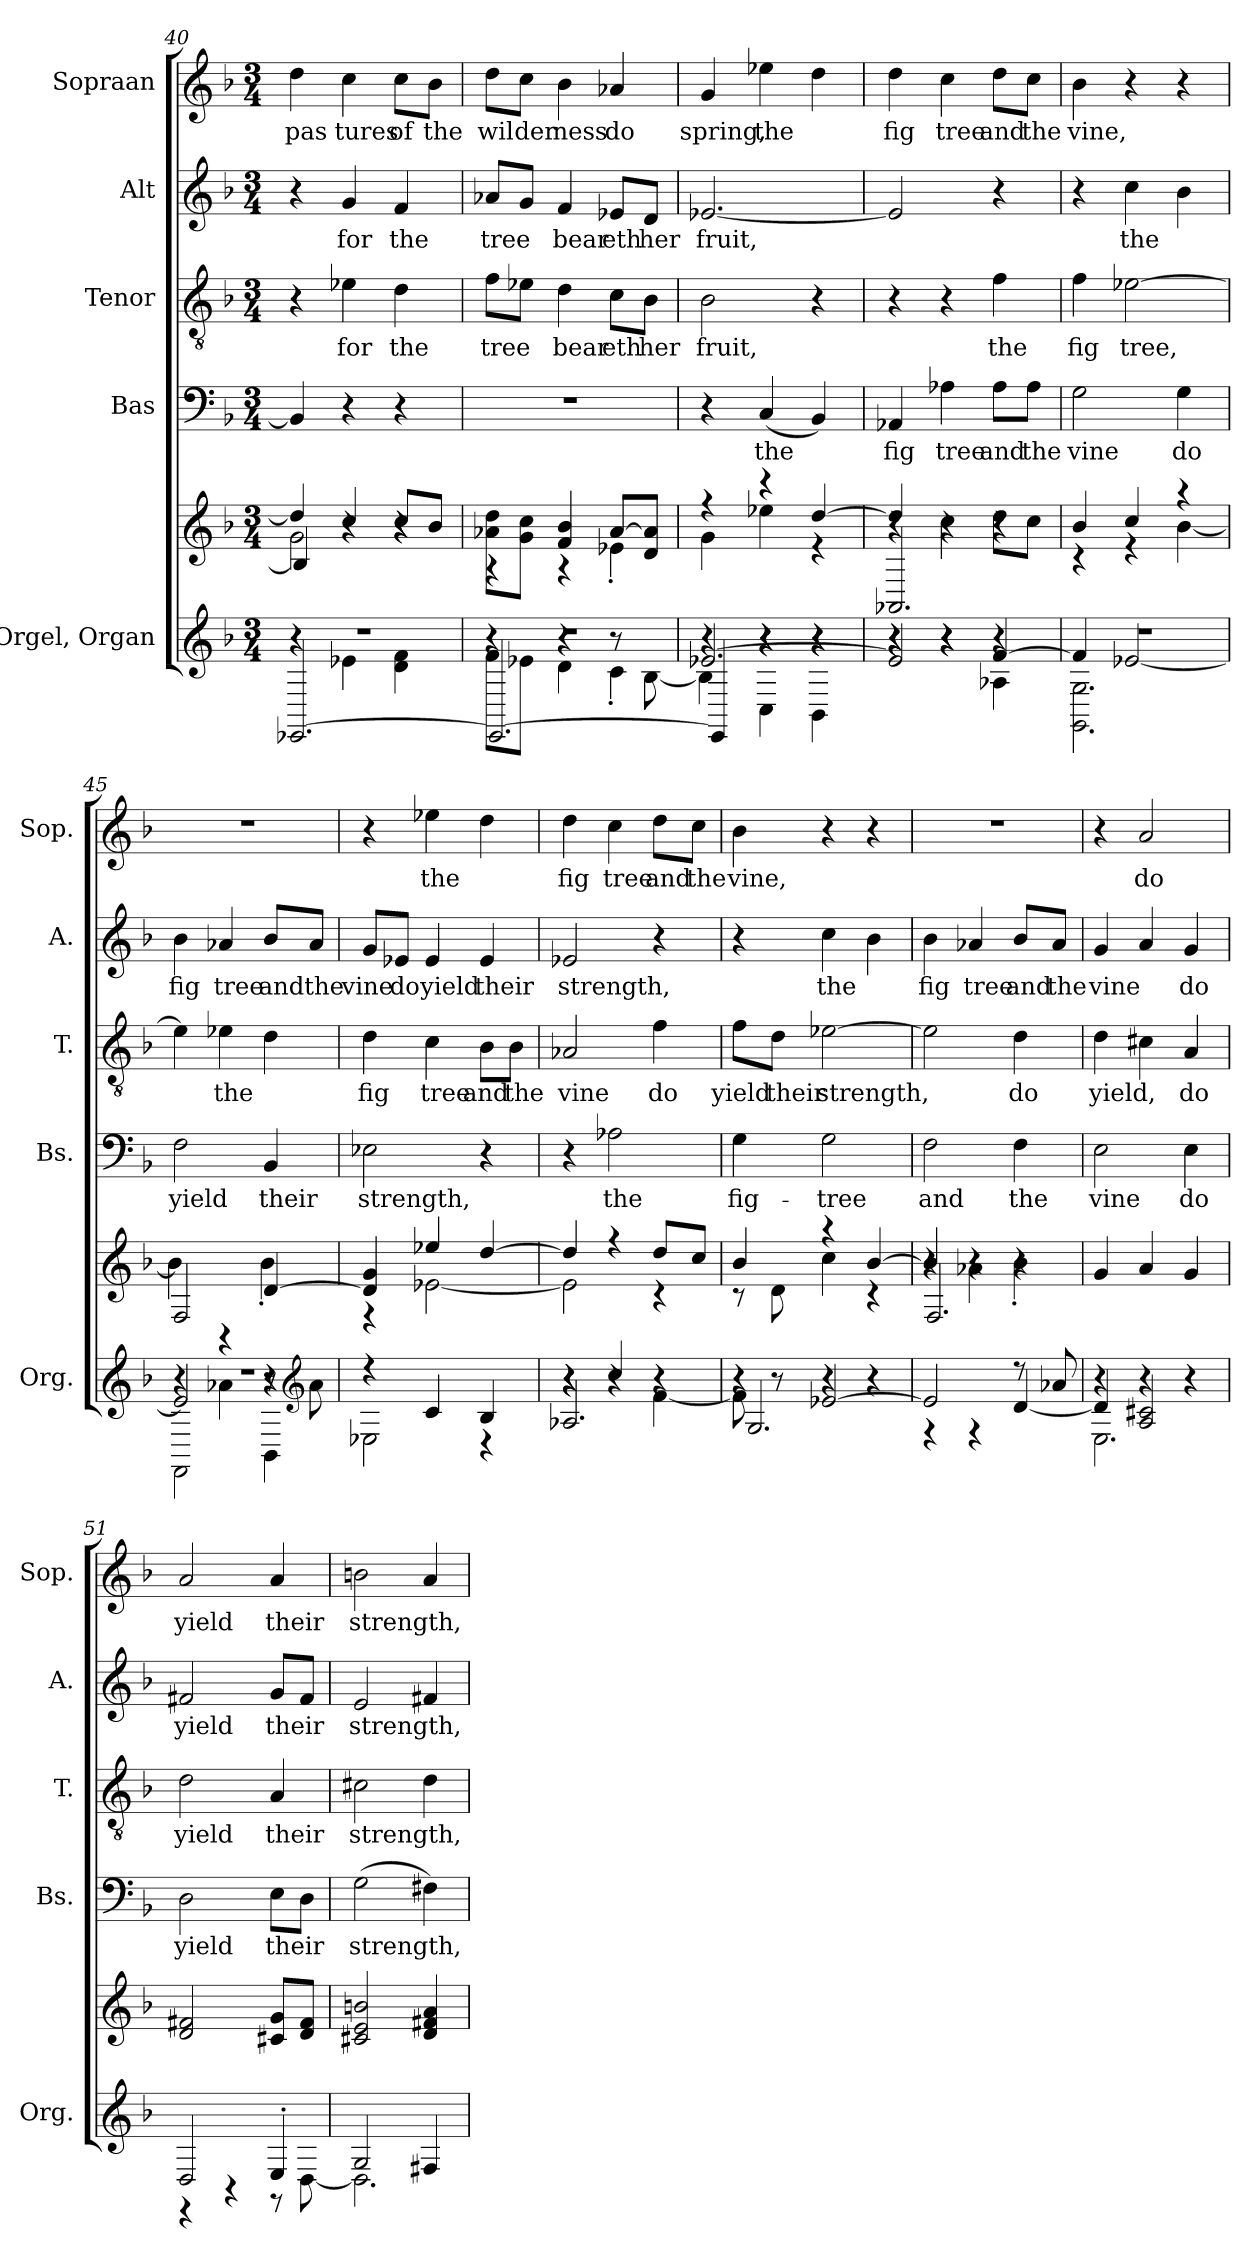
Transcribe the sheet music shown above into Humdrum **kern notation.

**kern	**kern	**kern	**text	**kern	**text	**kern	**text	**kern	**text
*part5	*part5	*part4	*part4	*part3	*part3	*part2	*part2	*part1	*part1
*staff6	*staff5	*staff4	*staff4	*staff3	*staff3	*staff2	*staff2	*staff1	*staff1
*I"Orgel, Organ	*	*I"Bas	*	*I"Tenor	*	*I"Alt	*	*I"Sopraan	*
*I'Org.	*	*I'Bs.	*	*I'T.	*	*I'A.	*	*I'Sop.	*
*clefG2	*clefG2	*clefF4	*	*clefGv2	*	*clefG2	*	*clefG2	*
*k[b-]	*k[b-]	*k[b-]	*	*k[b-]	*	*k[b-]	*	*k[b-]	*
*M3/4	*M3/4	*M3/4	*	*M3/4	*	*M3/4	*	*M3/4	*
=40	=40	=40	=40	=40	=40	=40	=40	=40	=40
*^	*^	*	*	*	*	*	*	*	*
*	*^	*	*^	*	*	*	*	*	*	*	*
!	!	!	!	!	!	!	!	!	!	!	!	!	!LO:LY:b
2.r	4r	[2.EE-X/	4dd/]	2g\	4B-/]	4BB-/]	.	4r	.	4r	.	4dd\	pas
!	!	!	!	!	!	!	!	!	!LO:LY:b	!	!LO:LY:b	!	!LO:LY:b
.	4e-X\	.	4cc/	.	4r	4r	.	4e-X\	for	4g/	for	4cc\	tures
!	!	!	!	!	!	!	!	!	!LO:LY:b	!	!LO:LY:b	!	!LO:LY:b
.	4d\ 4f\	.	8cc/L	4r	4r	4r	.	4d\	the	4f/	the	8cc\L	of
!	!	!	!	!	!	!	!	!	!	!	!	!	!LO:LY:b
.	.	.	8b-/J	.	.	.	.	.	.	.	.	8b-\J	the
*	*	*	*	*v	*v	*	*	*	*	*	*	*	*
=41	=41	=41	=41	=41	=41	=41	=41	=41	=41	=41	=41	=41
*	*	*^	*	*	*	*	*	*	*	*	*	*
!	!	!	!	!	!	!	!	!	!LO:LY:b	!	!LO:LY:b	!	!LO:LY:b
2.r	8f\L	2.EE-/_	4r	8a-X\ 8dd\L	4r	2.r	.	8f\L	tree	8a-X/L	tree	8dd\L	wil
!	!	!	!	!	!	!	!	!	!	!	!	!	!LO:LY:b
.	8e-X\J	.	.	8g\ 8cc\J	.	.	.	8e-X\J	.	8g/J	.	8cc\J	der
!	!	!	!	!	!	!	!	!	!LO:LY:b	!	!LO:LY:b	!	!LO:LY:b
.	4d\	.	4r	4f/ 4b-/	4r	.	.	4d\	bear	4f/	bear	4b-\	ness
!	!	!	!	!	!	!	!	!	!LO:LY:b	!	!LO:LY:b	!	!LO:LY:b
.	4c'\	.	8r	[8a-/L	4e-X'\	.	.	8c\L	eth	8e-X/L	eth	4a-X/	do
!	!	!	!	!	!	!	!	!	!LO:LY:b	!	!LO:LY:b	!	!
.	.	.	[8B-\	8d/ 8a-]/J	.	.	.	8B-\J	her	8d/J	her	.	.
!!LO:PB:g=z
=42	=42	=42	=42	=42	=42	=42	=42	=42	=42	=42	=42	=42	=42
!	!	!	!	!	!	!	!	!	!LO:LY:b	!	!LO:LY:b	!	!LO:LY:b
[2.e-X/	4r	4EE-/]	4B-\]	4r	4g\	4r	.	2B-\	fruit,	[2.e-X/	fruit,	4g/	spring,
!	!	!	!	!	!	!	!LO:LY:b	!	!	!	!	!	!LO:LY:b
.	4C\	4r	4r	4r	4ee-X\	(<4C/	the	.	.	.	.	4ee-X\	the
.	4BB-\	4r	4r	[4dd/	4r	4BB-/)	.	4r	.	.	.	4dd\	.
=43	=43	=43	=43	=43	=43	=43	=43	=43	=43	=43	=43	=43	=43
*	*	*	*	*	*^	*	*	*	*	*	*	*	*
!	!	!	!	!	!	!	!	!LO:LY:b	!	!	!	!	!	!LO:LY:b
*	*	*v	*v	*	*	*	*	*	*	*	*	*	*	*
2e-/]	4r	4r	4dd/]	4r	2.AA-X/	4AA-Xi/	fig	4r	.	2e-/]	.	4dd\	fig
!	!	!	!	!	!	!	!LO:LY:b	!	!	!	!	!	!LO:LY:b
.	4r	4r	4r	4cc\	.	4A-X\	tree	4r	.	.	.	4cc\	tree
!	!	!	!	!	!	!	!LO:LY:b	!	!LO:LY:b	!	!	!	!LO:LY:b
4r	4A-X\	[4f/	4r	8dd\L	.	8A-\L	and	4f\	the	4r	.	8dd\L	and
!	!	!	!	!	!	!	!LO:LY:b	!	!	!	!	!	!LO:LY:b
.	.	.	.	8cc\J	.	8A-\J	the	.	.	.	.	8cc\J	the
*	*	*	*	*v	*v	*	*	*	*	*	*	*	*
=44	=44	=44	=44	=44	=44	=44	=44	=44	=44	=44	=44	=44
!	!	!	!	!	!	!LO:LY:b	!	!LO:LY:b	!	!	!	!LO:LY:b
2.r	4f/]	2.GG\ 2.G\	4b-/	4r	2G\	vine	4f\	fig	4r	.	4b-\	vine,
!	!	!	!	!	!	!	!	!LO:LY:b	!	!LO:LY:b	!	!
.	[2e-X/	.	4cc/	4r	.	.	[2e-X\	tree,	4cc\	the	4r	.
!	!	!	!	!	!	!LO:LY:b	!	!	!	!	!	!
.	.	.	4r	[4b-\	4G\	do	.	.	4b-\	.	4r	.
=45	=45	=45	=45	=45	=45	=45	=45	=45	=45	=45	=45	=45
*	*	*^	*	*	*	*	*	*	*	*	*	*
!	!	!	!	!	!	!	!LO:LY:b	!	!	!	!LO:LY:b	!	!
2.r	4r	2e-/]	2FF\	2F/	4b-\]	2F\	yield	4e-\]	.	4b-\	fig	2.r	.
!	!	!	!	!	!	!	!	!	!LO:LY:b	!	!LO:LY:b	!	!
.	4a-X\	.	.	.	4r	.	.	4e-X\	the	4a-X/	tree	.	.
!	!	!	!	!	!	!	!LO:LY:b	!	!	!	!LO:LY:b	!	!
.	8r	4r	4BB-\	[4d/	4b-'\	4BB-/	their	4d\	.	8b-/L	and	.	.
*clefG2	*	*	*	*	*	*	*	*	*	*	*	*	*
!	!	!	!	!	!	!	!	!	!	!	!LO:LY:b	!	!
.	8a-\	.	.	.	.	.	.	.	.	8a-/J	the	.	.
*	*v	*v	*v	*	*	*	*	*	*	*	*	*	*
=46	=46	=46	=46	=46	=46	=46	=46	=46	=46	=46	=46
!	!	!	!	!	!LO:LY:b	!	!LO:LY:b	!	!LO:LY:b	!	!
4r	2E-X\	4d/] 4g/	4r	2E-X\	strength,	4d\	fig	8g/L	vine	4r	.
!	!	!	!	!	!	!	!	!	!LO:LY:b	!	!
.	.	.	.	.	.	.	.	8e-X/J	do	.	.
!	!	!	!	!	!	!	!LO:LY:b	!	!LO:LY:b	!	!LO:LY:b
4c/	.	4ee-X/	[2e-X\	.	.	4c\	tree	4e-/	yield	4ee-X\	the
!	!	!	!	!	!	!	!LO:LY:b	!	!LO:LY:b	!	!
4B-/	4r	[4dd/	.	4r	.	8B-\L	and	4e-/	their	4dd\	.
!	!	!	!	!	!	!	!LO:LY:b	!	!	!	!
.	.	.	.	.	.	8B-\J	the	.	.	.	.
!!LO:LB:g=z
=47	=47	=47	=47	=47	=47	=47	=47	=47	=47	=47	=47
*	*^	*	*	*	*	*	*	*	*	*	*
!	!	!	!	!	!	!	!	!LO:LY:b	!	!LO:LY:b	!	!LO:LY:b
4r	4r	2.A-X/	4dd/]	2e-\]	4r	.	2A-X/	vine	2e-X/	strength,	4dd\	fig
!	!	!	!	!	!	!LO:LY:b	!	!	!	!	!	!LO:LY:b
4cc/	4r	.	4r	.	2A-X\	the	.	.	.	.	4cc\	tree
!	!	!	!	!	!	!	!	!LO:LY:b	!	!	!	!LO:LY:b
4r	[4f\	.	8dd/L	4r	.	.	4f\	do	4r	.	8dd\L	and
!	!	!	!	!	!	!	!	!	!	!	!	!LO:LY:b
.	.	.	8cc/J	.	.	.	.	.	.	.	8cc\J	the
=48	=48	=48	=48	=48	=48	=48	=48	=48	=48	=48	=48	=48
!	!	!	!	!	!	!LO:LY:b	!	!LO:LY:b	!	!	!	!LO:LY:b
4r	8f\]	2.G/	4b-/	8r	4G\	fig-	8f\L	yield	4r	.	4b-\	vine,
!	!	!	!	!	!	!	!	!LO:LY:b	!	!	!	!
.	8r	.	.	8d\	.	.	8d\J	their	.	.	.	.
!	!	!	!	!	!	!LO:LY:b	!	!LO:LY:b	!	!LO:LY:b	!	!
[2e-X/	4r	.	4r	4cc\	2G\	-tree	[2e-X\	strength,	4cc\	the	4r	.
.	4r	.	[4b-/	4r	.	.	.	.	4b-\	.	4r	.
*	*v	*v	*	*	*	*	*	*	*	*	*	*
=49	=49	=49	=49	=49	=49	=49	=49	=49	=49	=49	=49
*	*	*	*^	*	*	*	*	*	*	*	*
!	!	!	!	!	!	!LO:LY:b	!	!	!	!LO:LY:b	!	!
2e-/]	4r	4b-/]	4r	2.F/	2F\	and	2e-\]	.	4b-\	fig	2.r	.
!	!	!	!	!	!	!	!	!	!	!LO:LY:b	!	!
.	4r	4r	4a-X\	.	.	.	.	.	4a-X/	tree	.	.
!	!	!	!	!	!	!LO:LY:b	!	!LO:LY:b	!	!LO:LY:b	!	!
8r	[4d/	4r	4b-'\	.	4F\	the	4d\	do	8b-/L	and	.	.
!	!	!	!	!	!	!	!	!	!	!LO:LY:b	!	!
8a-X/	.	.	.	.	.	.	.	.	8a-/J	the	.	.
*	*	*v	*v	*v	*	*	*	*	*	*	*	*
=50	=50	=50	=50	=50	=50	=50	=50	=50	=50	=50
*	*^	*	*	*	*	*	*	*	*	*
!	!	!	!	!	!LO:LY:b	!	!LO:LY:b	!	!LO:LY:b	!	!
4r	2.E\	4d/]	4g/	2E\	vine	4d\	yield,	4g/	vine	4r	.
!	!	!	!	!	!	!	!	!	!	!	!LO:LY:b
2A/ 2c#X/	.	4r	4a/	.	.	4c#X\	.	4a/	.	2a/	do
!	!	!	!	!	!LO:LY:b	!	!LO:LY:b	!	!LO:LY:b	!	!
.	.	4r	4g/	4E\	do	4A/	do	4g/	do	.	.
=51	=51	=51	=51	=51	=51	=51	=51	=51	=51	=51	=51
!	!	!	!	!	!LO:LY:b	!	!LO:LY:b	!	!LO:LY:b	!	!LO:LY:b
*	*v	*v	*	*	*	*	*	*	*	*	*
2D/	4r	2d/ 2f#X/	2D\	yield	2d\	yield	2f#X/	yield	2a/	yield
.	4r	.	.	.	.	.	.	.	.	.
!	!	!	!	!LO:LY:b	!	!LO:LY:b	!	!LO:LY:b	!	!LO:LY:b
4E'/	8r	8c#X/ 8g/L	8E\L	their	4A/	their	8g/L	their	4a/	their
.	[8D\	8d/ 8f#/J	8D\J	.	.	.	8f#/J	.	.	.
=52	=52	=52	=52	=52	=52	=52	=52	=52	=52	=52
!	!	!	!	!LO:LY:b	!	!LO:LY:b	!	!LO:LY:b	!	!LO:LY:b
2G/	2.D\]	2c#X/ 2e/ 2bn/	(>2G\	strength,	2c#X\	strength,	2e/	strength,	2bn\	strength,
4F#X/	.	4d/ 4f#X/ 4a/	4F#X\)	.	4d\	.	4f#X/	.	4a/	.
*v	*v	*	*	*	*	*	*	*	*	*
=	=	=	=	=	=	=	=	=	=
*-	*-	*-	*-	*-	*-	*-	*-	*-	*-
